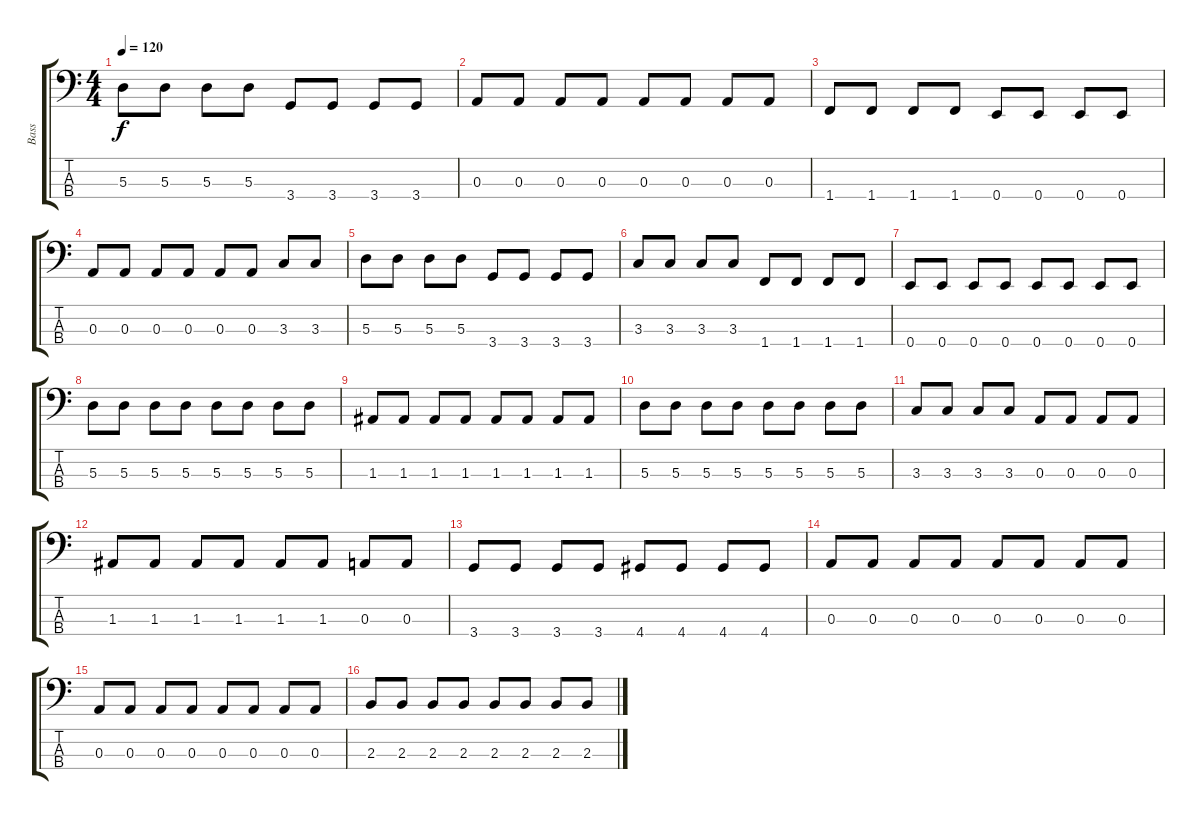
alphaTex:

\track ("Bass" "Bass") {instrument electricbassfinger}
\staff {score tabs}
\tuning (G2 D2 A1 E1) {hide}
\ts (4 4)
\tempo 120
\clef f4
\ks c
5.3.8{dy f} 5.3.8 5.3.8 5.3.8 3.4.8 3.4.8 3.4.8 3.4.8 |
0.3.8 0.3.8 0.3.8 0.3.8 0.3.8 0.3.8 0.3.8 0.3.8 |
1.4.8 1.4.8 1.4.8 1.4.8 0.4.8 0.4.8 0.4.8 0.4.8 |
0.3.8 0.3.8 0.3.8 0.3.8 0.3.8 0.3.8 3.3.8 3.3.8 |
5.3.8 5.3.8 5.3.8 5.3.8 3.4.8 3.4.8 3.4.8 3.4.8 |
3.3.8 3.3.8 3.3.8 3.3.8 1.4.8 1.4.8 1.4.8 1.4.8 |
0.4.8 0.4.8 0.4.8 0.4.8 0.4.8 0.4.8 0.4.8 0.4.8 |
5.3.8 5.3.8 5.3.8 5.3.8 5.3.8 5.3.8 5.3.8 5.3.8 |
1.3.8 1.3.8 1.3.8 1.3.8 1.3.8 1.3.8 1.3.8 1.3.8 |
5.3.8 5.3.8 5.3.8 5.3.8 5.3.8 5.3.8 5.3.8 5.3.8 |
3.3.8 3.3.8 3.3.8 3.3.8 0.3.8 0.3.8 0.3.8 0.3.8 |
1.3.8 1.3.8 1.3.8 1.3.8 1.3.8 1.3.8 0.3.8 0.3.8 |
3.4.8 3.4.8 3.4.8 3.4.8 4.4.8 4.4.8 4.4.8 4.4.8 |
0.3.8 0.3.8 0.3.8 0.3.8 0.3.8 0.3.8 0.3.8 0.3.8 |
0.3.8 0.3.8 0.3.8 0.3.8 0.3.8 0.3.8 0.3.8 0.3.8 |
2.3.8 2.3.8 2.3.8 2.3.8 2.3.8 2.3.8 2.3.8 2.3.8
